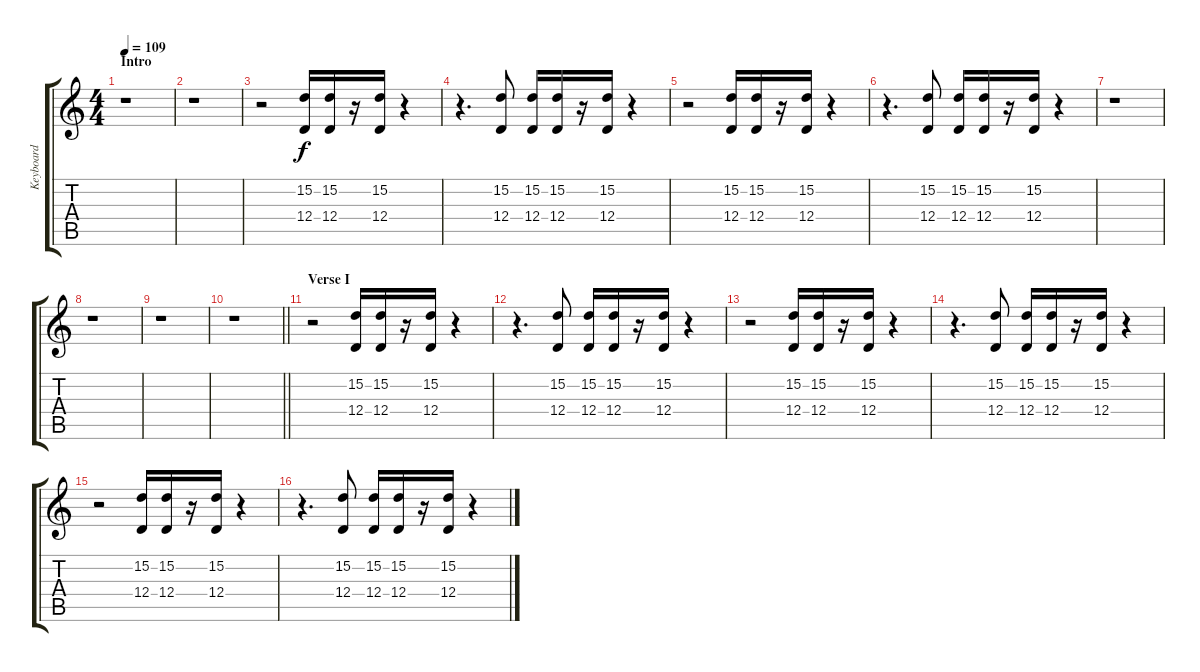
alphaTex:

\track ("Keyboard" "Keyboard") {instrument electricpiano2}
\staff {score tabs}
\tuning (E4 B3 G3 D3 A2 D2) {hide}
\ts (4 4)
\section ("" "Intro")
\tempo 109
\clef g2
\ks c
r.1{dy f instrument electricpiano2} |
r.1 |
r.2 (15.2 12.4).16 (15.2 12.4).16 r.16 (15.2 12.4).16 r.4 |
r.4{d} (15.2 12.4).8 (15.2 12.4).16 (15.2 12.4).16 r.16 (15.2 12.4).16 r.4 |
r.2 (15.2 12.4).16 (15.2 12.4).16 r.16 (15.2 12.4).16 r.4 |
r.4{d} (15.2 12.4).8 (15.2 12.4).16 (15.2 12.4).16 r.16 (15.2 12.4).16 r.4 |
r.1 |
r.1 |
r.1 |
\barLineRight lightlight
r.1 |
\section ("" "Verse I")
r.2 (15.2 12.4).16 (15.2 12.4).16 r.16 (15.2 12.4).16 r.4 |
r.4{d} (15.2 12.4).8 (15.2 12.4).16 (15.2 12.4).16 r.16 (15.2 12.4).16 r.4 |
r.2 (15.2 12.4).16 (15.2 12.4).16 r.16 (15.2 12.4).16 r.4 |
r.4{d} (15.2 12.4).8 (15.2 12.4).16 (15.2 12.4).16 r.16 (15.2 12.4).16 r.4 |
r.2 (15.2 12.4).16 (15.2 12.4).16 r.16 (15.2 12.4).16 r.4 |
r.4{d} (15.2 12.4).8 (15.2 12.4).16 (15.2 12.4).16 r.16 (15.2 12.4).16 r.4
